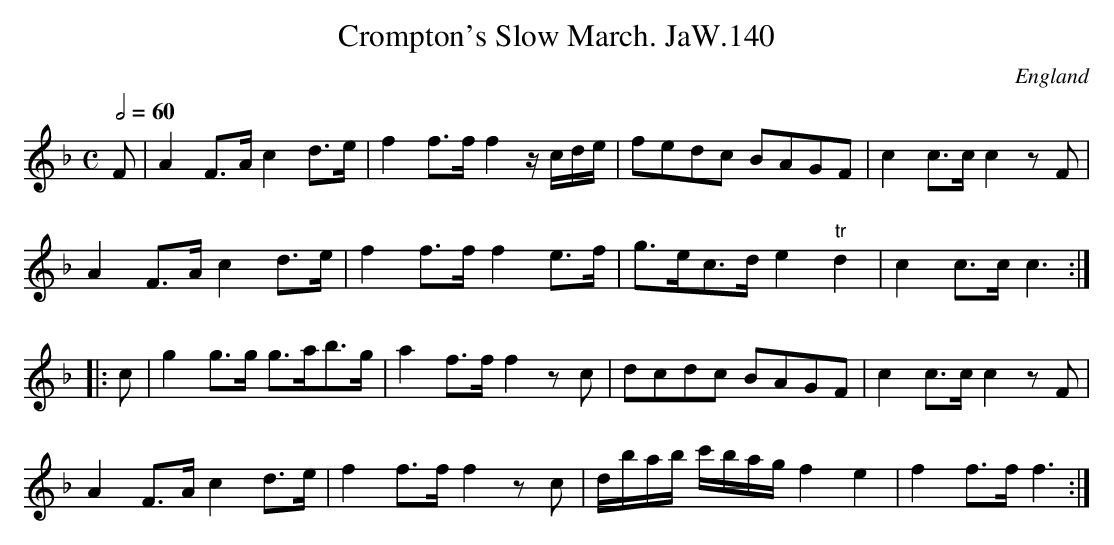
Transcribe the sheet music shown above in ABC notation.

X:1
T:Crompton's Slow March. JaW.140
L:1/8
M:C
O:England
Q:1/2=60
K:F
F|A2F>A c2d>e|f2f>f f2z/c/d/e/|fedc BAGF|c2c>cc2zF|!
A2F>A c2d>e|f2f>f f2e>f|g>ec>d e2"tr"d2|c2c>cc3:|!
|:c|g2g>g g>ab>g|a2f>f f2zc|dcdc BAGF|c2c>cc2zF|!
A2F>A c2d>e|f2f>f f2zc|d/b/a/b/ c'/b/a/g/ f2e2|f2f>f f3:|
